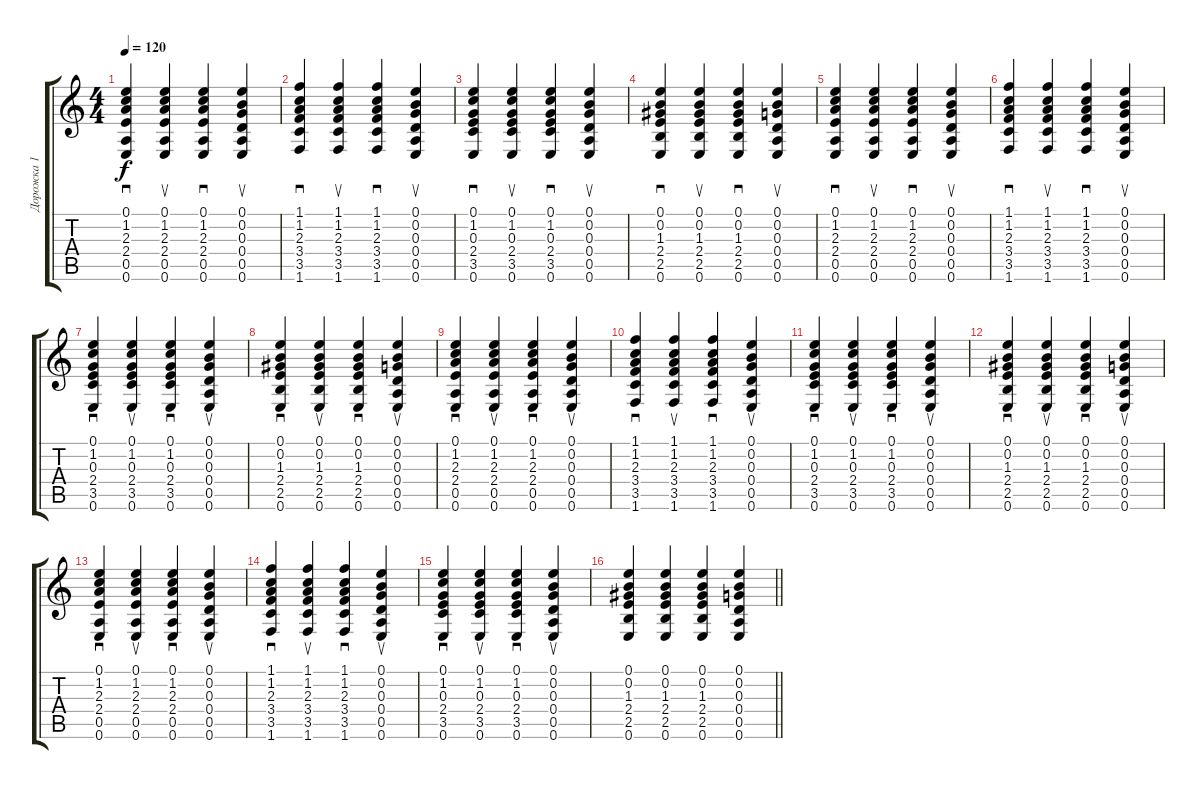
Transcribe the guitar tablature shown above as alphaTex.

\track ("Дорожка 1" "Дорожка 1") {instrument acousticguitarsteel}
\staff {score tabs}
\tuning (E4 B3 G3 D3 A2 E2) {hide}
\ts (4 4)
\tempo 120
\clef g2
\ks c
(0.1 1.2 2.3 2.4 0.5 0.6).4{sd dy f} (0.1 1.2 2.3 2.4 0.5 0.6).4{su} (0.1 1.2 2.3 2.4 0.5 0.6).4{sd} (0.1 0.2 0.3 0.4 0.5 0.6).4{su} |
(1.1 1.2 2.3 3.4 3.5 1.6).4{sd} (1.1 1.2 2.3 3.4 3.5 1.6).4{su} (1.1 1.2 2.3 3.4 3.5 1.6).4{sd} (0.1 0.2 0.3 0.4 0.5 0.6).4{su} |
(0.1 1.2 0.3 2.4 3.5 0.6).4{sd} (0.1 1.2 0.3 2.4 3.5 0.6).4{su} (0.1 1.2 0.3 2.4 3.5 0.6).4{sd} (0.1 0.2 0.3 0.4 0.5 0.6).4{su} |
(0.1 0.2 1.3 2.4 2.5 0.6).4{sd} (0.1 0.2 1.3 2.4 2.5 0.6).4{su} (0.1 0.2 1.3 2.4 2.5 0.6).4{sd} (0.1 0.2 0.3 0.4 0.5 0.6).4{su} |
(0.1 1.2 2.3 2.4 0.5 0.6).4{sd} (0.1 1.2 2.3 2.4 0.5 0.6).4{su} (0.1 1.2 2.3 2.4 0.5 0.6).4{sd} (0.1 0.2 0.3 0.4 0.5 0.6).4{su} |
(1.1 1.2 2.3 3.4 3.5 1.6).4{sd} (1.1 1.2 2.3 3.4 3.5 1.6).4{su} (1.1 1.2 2.3 3.4 3.5 1.6).4{sd} (0.1 0.2 0.3 0.4 0.5 0.6).4{su} |
(0.1 1.2 0.3 2.4 3.5 0.6).4{sd} (0.1 1.2 0.3 2.4 3.5 0.6).4{su} (0.1 1.2 0.3 2.4 3.5 0.6).4{sd} (0.1 0.2 0.3 0.4 0.5 0.6).4{su} |
(0.1 0.2 1.3 2.4 2.5 0.6).4{sd} (0.1 0.2 1.3 2.4 2.5 0.6).4{su} (0.1 0.2 1.3 2.4 2.5 0.6).4{sd} (0.1 0.2 0.3 0.4 0.5 0.6).4{su} |
(0.1 1.2 2.3 2.4 0.5 0.6).4{sd} (0.1 1.2 2.3 2.4 0.5 0.6).4{su} (0.1 1.2 2.3 2.4 0.5 0.6).4{sd} (0.1 0.2 0.3 0.4 0.5 0.6).4{su} |
(1.1 1.2 2.3 3.4 3.5 1.6).4{sd} (1.1 1.2 2.3 3.4 3.5 1.6).4{su} (1.1 1.2 2.3 3.4 3.5 1.6).4{sd} (0.1 0.2 0.3 0.4 0.5 0.6).4{su} |
(0.1 1.2 0.3 2.4 3.5 0.6).4{sd} (0.1 1.2 0.3 2.4 3.5 0.6).4{su} (0.1 1.2 0.3 2.4 3.5 0.6).4{sd} (0.1 0.2 0.3 0.4 0.5 0.6).4{su} |
(0.1 0.2 1.3 2.4 2.5 0.6).4{sd} (0.1 0.2 1.3 2.4 2.5 0.6).4{su} (0.1 0.2 1.3 2.4 2.5 0.6).4{sd} (0.1 0.2 0.3 0.4 0.5 0.6).4{su} |
(0.1 1.2 2.3 2.4 0.5 0.6).4{sd} (0.1 1.2 2.3 2.4 0.5 0.6).4{su} (0.1 1.2 2.3 2.4 0.5 0.6).4{sd} (0.1 0.2 0.3 0.4 0.5 0.6).4{su} |
(1.1 1.2 2.3 3.4 3.5 1.6).4{sd} (1.1 1.2 2.3 3.4 3.5 1.6).4{su} (1.1 1.2 2.3 3.4 3.5 1.6).4{sd} (0.1 0.2 0.3 0.4 0.5 0.6).4{su} |
(0.1 1.2 0.3 2.4 3.5 0.6).4{sd} (0.1 1.2 0.3 2.4 3.5 0.6).4{su} (0.1 1.2 0.3 2.4 3.5 0.6).4{sd} (0.1 0.2 0.3 0.4 0.5 0.6).4{su} |
\barLineRight lightlight
(0.1 0.2 1.3 2.4 2.5 0.6).4 (0.1 0.2 1.3 2.4 2.5 0.6).4 (0.1 0.2 1.3 2.4 2.5 0.6).4 (0.1 0.2 0.3 0.4 0.5 0.6).4
